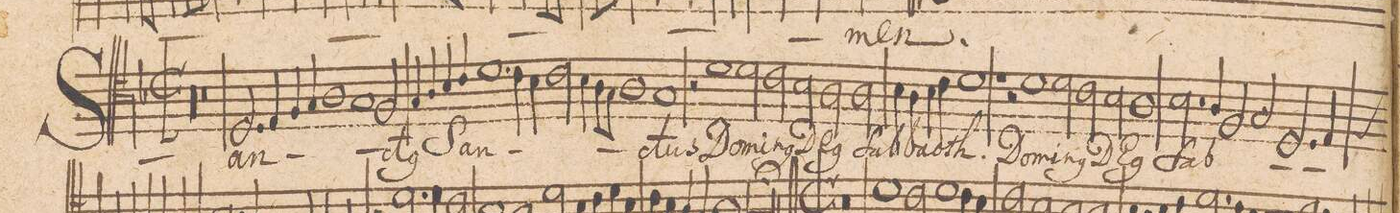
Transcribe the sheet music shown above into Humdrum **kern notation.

**kern	**text
*I"TENOR.	*
*clefC4	*
*k[b-]	*
*met(C|)	*
*M2/1	*
00r	.
=2-	=2-
=3-	=3-
0r	.
=4-	=4-
2.D/	San-
4E/	.
4F/	.
4G/	.
1A	.
=5-	=5-
1G	.
2F/	ct(us)
=6-	=6-
4G/	San-
4A/	.
4B-/	.
4c/	.
1.d	.
=7-	=7-
4c\	.
4B-\	.
*2\right	*
2c\	.
4B-\	.
8A\L	.
8G\J	.
=8-	=8-
1A	.
1G	-ctus
=9-	=9-
2r	.
1d	Do-
2d\	-mi-
=10-	=10-
2c\	-n(us)
2B-\	DE-
2A\	-(us)
2A\	Sab-
=11-	=11-
4B-\	-ba-
4A\	.
4B-\	.
4c\	.
1d	-oth.
=12-	=12-
1re	.
2r	.
1d	Do-
=13-	=13-
2d\	-mi-
2c\	-n(us)
2B-\	DE-
=14-	=14-
1A	-(us)
2.B-\	Sab-
4A/	.
=15-	=15-
2F/	.
2G/	.
2.D/	.
*custos:F	*
4E/	.
=16-	=16-
*-	*-
